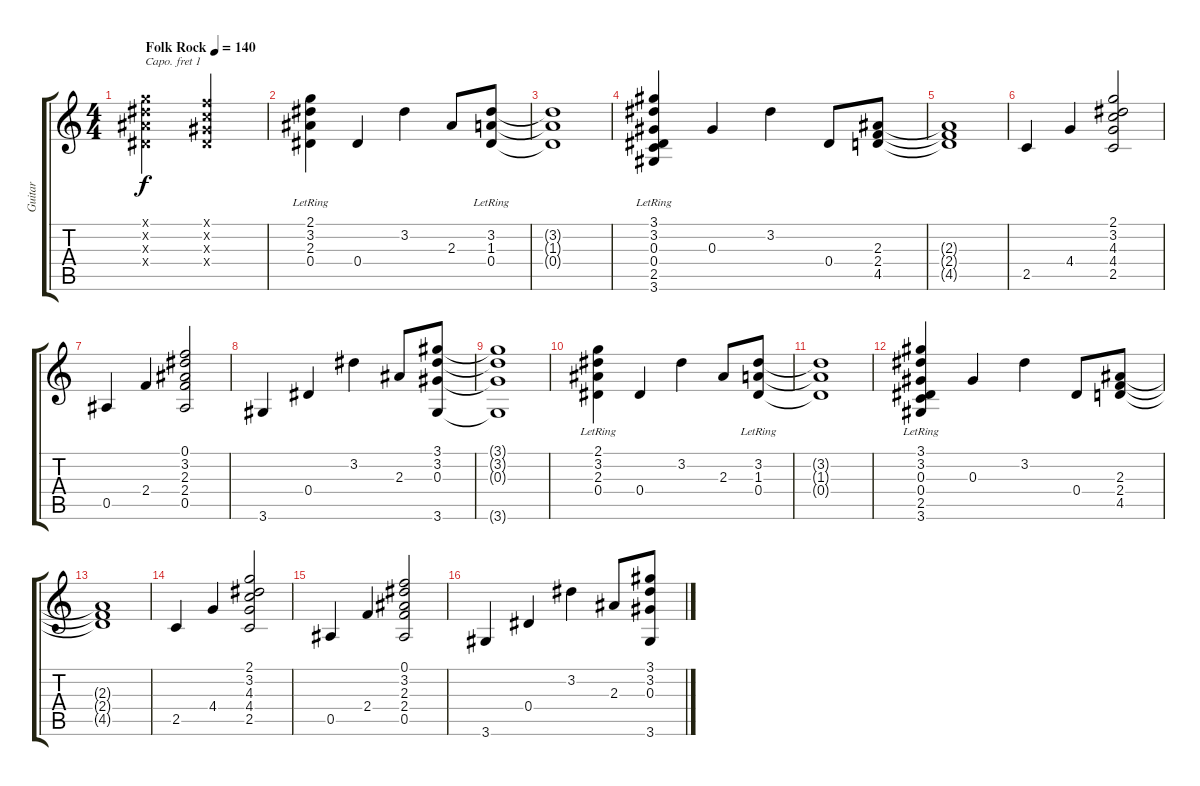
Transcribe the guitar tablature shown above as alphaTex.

\track ("Guitar" "Guitar") {instrument acousticguitarsteel}
\staff {score tabs}
\capo 1
\tuning (E4 B3 G3 D3 A2 E2) {hide}
\ts (4 4)
\tempo (140 "Folk Rock")
\clef g2
\ks c
(2.1{x} 3.2{x} 2.3{x} 0.4{x}).2{dy f instrument acousticguitarsteel} (0.1{x} 0.2{x} 0.3{x} 0.4{x}).2 |
(2.1{lr} 3.2{lr} 2.3{lr} 0.4{lr}).4 0.4.4 3.2.4 2.3.8 (3.2{lr} 1.3 0.4).8 |
(3.2{t} 1.3{t} 0.4{t}).1 |
(3.1{lr} 3.2{lr} 0.3{lr} 0.4{lr} 2.5{lr} 3.6{lr}).4 0.3.4 3.2.4 0.4.8 (2.3 2.4 4.5).8 |
(2.3{t} 2.4{t} 4.5{t}).1 |
2.5.4 4.4.4 (2.1 3.2 4.3 4.4 2.5).2 |
0.5.4 2.4.4 (0.1 3.2 2.3 2.4 0.5).2 |
3.6.4 0.4.4 3.2.4 2.3.8 (3.1 3.2 0.3 3.6).8 |
(3.1{t} 3.2{t} 0.3{t} 3.6{t}).1 |
(2.1{lr} 3.2{lr} 2.3{lr} 0.4{lr}).4 0.4.4 3.2.4 2.3.8 (3.2{lr} 1.3 0.4).8 |
(3.2{t} 1.3{t} 0.4{t}).1 |
(3.1{lr} 3.2{lr} 0.3{lr} 0.4{lr} 2.5{lr} 3.6{lr}).4 0.3.4 3.2.4 0.4.8 (2.3 2.4 4.5).8 |
(2.3{t} 2.4{t} 4.5{t}).1 |
2.5.4 4.4.4 (2.1 3.2 4.3 4.4 2.5).2 |
0.5.4 2.4.4 (0.1 3.2 2.3 2.4 0.5).2 |
3.6.4 0.4.4 3.2.4 2.3.8 (3.1 3.2 0.3 3.6).8
